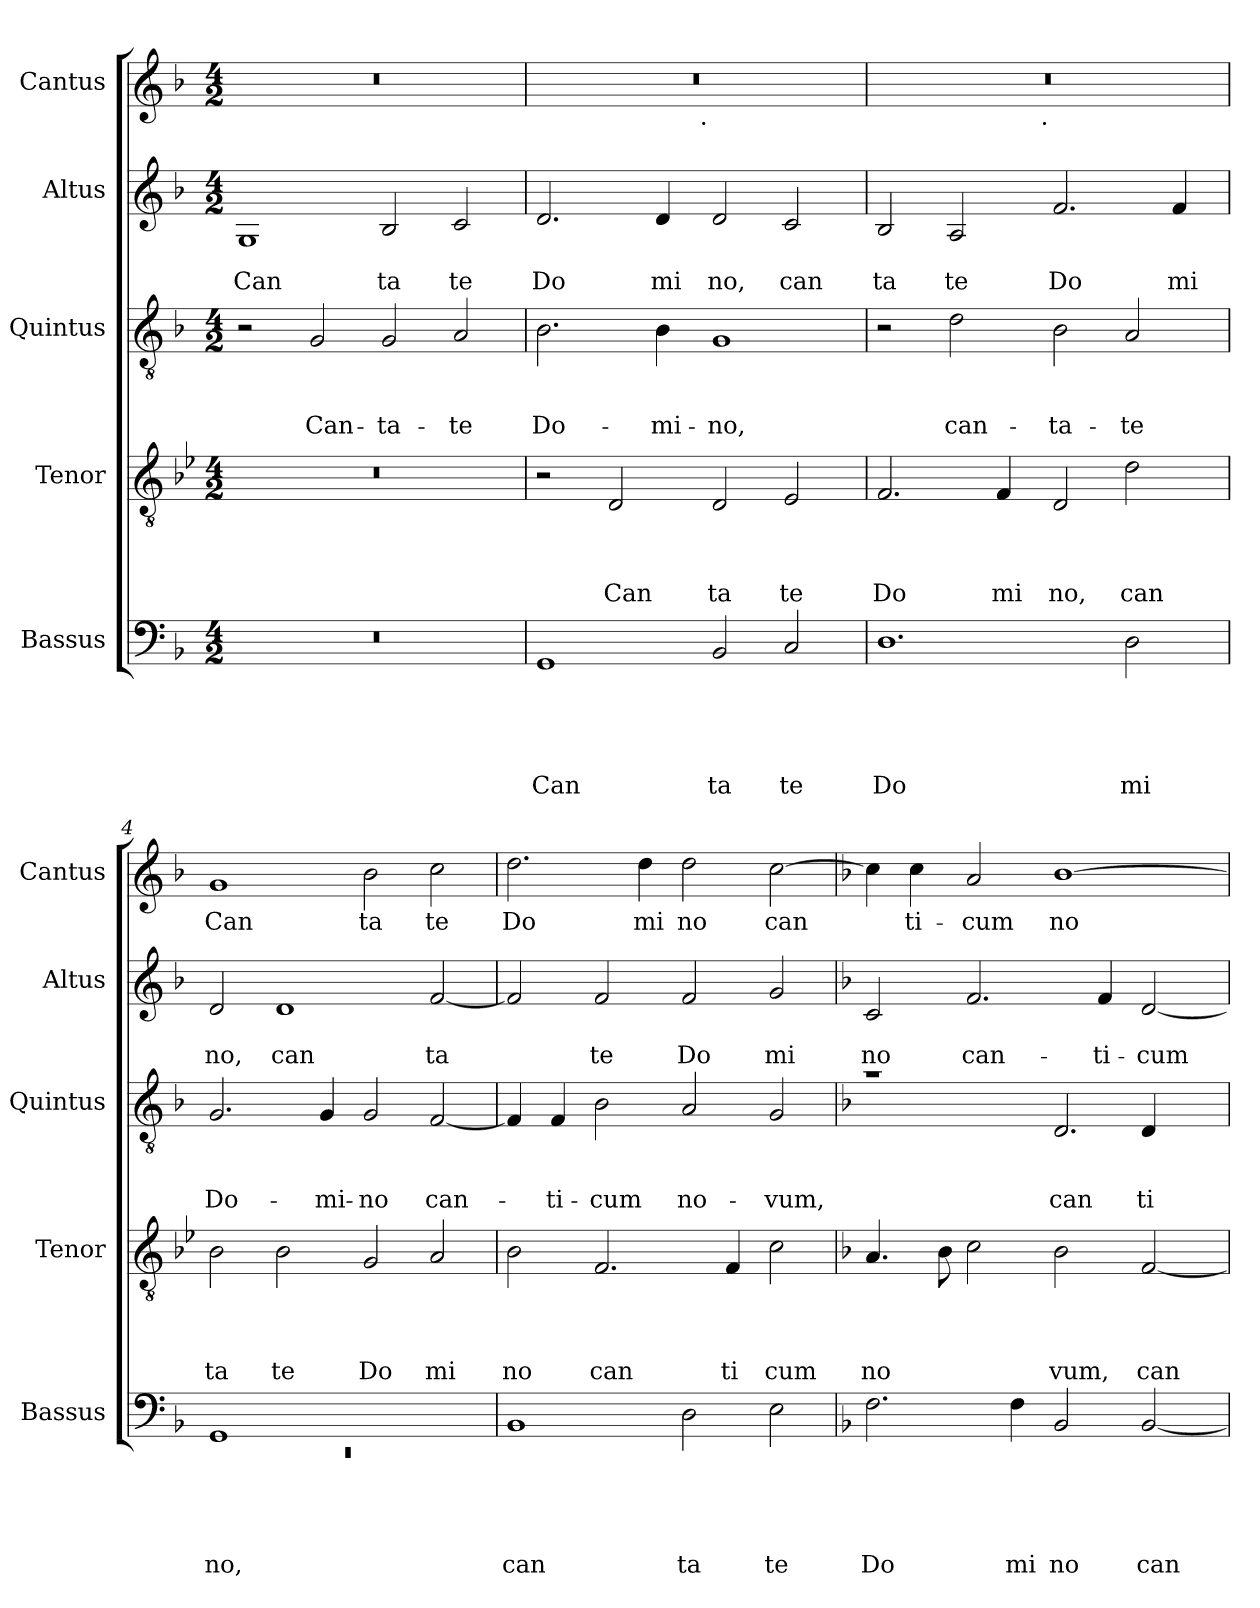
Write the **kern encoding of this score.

**kern	**text	**text	**text	**text	**text	**kern	**text	**text	**text	**text	**kern	**text	**text	**text	**kern	**text	**text	**kern	**text
*part5	*part5	*part5	*part5	*part5	*part5	*part4	*part4	*part4	*part4	*part4	*part3	*part3	*part3	*part3	*part2	*part2	*part2	*part1	*part1
*staff5	*staff5	*staff5	*staff5	*staff5	*staff5	*staff4	*staff4	*staff4	*staff4	*staff4	*staff3	*staff3	*staff3	*staff3	*staff2	*staff2	*staff2	*staff1	*staff1
*I"Bassus	*	*	*	*	*	*I"Tenor	*	*	*	*	*I"Quintus	*	*	*	*I"Altus	*	*	*I"Cantus	*
*I'Bassus	*	*	*	*	*	*I'Tenor	*	*	*	*	*I'Quintus	*	*	*	*I'Altus	*	*	*I'Cantus	*
*clefF4	*	*	*	*	*	*clefGv2	*	*	*	*	*clefGv2	*	*	*	*clefG2	*	*	*clefG2	*
*ITrd-3c-5	*	*	*	*	*	*	*	*	*	*	*ITrd-3c-5	*	*	*	*ITrd-3c-5	*	*	*ITrd-3c-5	*
*k[b-e-]	*	*	*	*	*	*k[b-e-]	*	*	*	*	*k[b-e-]	*	*	*	*k[b-e-]	*	*	*k[b-e-]	*
*B-:	*	*	*	*	*	*B-:	*	*	*	*	*B-:	*	*	*	*B-:	*	*	*B-:	*
*M4/2	*	*	*	*	*	*M4/2	*	*	*	*	*M4/2	*	*	*	*M4/2	*	*	*M4/2	*
=1	=1	=1	=1	=1	=1	=1	=1	=1	=1	=1	=1	=1	=1	=1	=1	=1	=1	=1	=1
!	!	!	!	!	!	!	!	!	!	!	!	!	!	!	!	!	!LO:LY:b	!	!
0r	.	.	.	.	.	0r	.	.	.	.	2r	.	.	.	1c	.	Can	0r	.
!	!	!	!	!	!	!	!	!	!	!	!	!	!	!LO:LY:b	!	!	!	!	!
.	.	.	.	.	.	.	.	.	.	.	2c/	.	.	Can-	.	.	.	.	.
!	!	!	!	!	!	!	!	!	!	!	!	!	!	!LO:LY:b	!	!	!LO:LY:b	!	!
.	.	.	.	.	.	.	.	.	.	.	2c/	.	.	-ta-	2e-/	.	ta	.	.
!	!	!	!	!	!	!	!	!	!	!	!	!	!	!LO:LY:b	!	!	!LO:LY:b	!	!
.	.	.	.	.	.	.	.	.	.	.	2d/	.	.	-te	2f/	.	te	.	.
=2	=2	=2	=2	=2	=2	=2	=2	=2	=2	=2	=2	=2	=2	=2	=2	=2	=2	=2	=2
!	!	!	!	!	!LO:LY:b	!	!	!	!	!	!	!	!	!LO:LY:b	!	!	!LO:LY:b	!	!
*	*	*	*	*	*	*	*	*	*	*	*	*	*	*	*	*	*	*^	*
1C	.	.	.	.	Can	2r	.	.	.	.	2.e-\	.	.	Do-	2.g/	.	Do	0r	2ryy	.
!	!	!	!	!	!	!	!	!	!	!LO:LY:b	!	!	!	!	!	!	!	!	!	!
.	.	.	.	.	.	2D/	.	.	.	Can	.	.	.	.	.	.	.	.	4...ryy	.
!	!	!	!	!	!	!	!	!	!	!	!	!	!	!LO:LY:b	!	!	!LO:LY:b	!	!	!
.	.	.	.	.	.	.	.	.	.	.	4e-\	.	.	-mi-	4g/	.	mi	.	.	.
!	!	!	!	!	!	!	!	!	!	!	!	!	!	!	!	!	!	!	!LO:TX:b:t=.	!
.	.	.	.	.	.	.	.	.	.	.	.	.	.	.	.	.	.	.	1ryy	.
!	!	!	!	!	!LO:LY:b	!	!	!	!	!LO:LY:b	!	!	!	!LO:LY:b	!	!	!LO:LY:b	!	!	!
2E-/	.	.	.	.	ta	2D/	.	.	.	ta	1c	.	.	-no,	2g/	.	no,	.	.	.
!	!	!	!	!	!LO:LY:b	!	!	!	!	!LO:LY:b	!	!	!	!	!	!	!LO:LY:b	!	!	!
2F/	.	.	.	.	te	2E-/	.	.	.	te	.	.	.	.	2f/	.	can	.	.	.
.	.	.	.	.	.	.	.	.	.	.	.	.	.	.	.	.	.	.	32ryy	.
=3	=3	=3	=3	=3	=3	=3	=3	=3	=3	=3	=3	=3	=3	=3	=3	=3	=3	=3	=3	=3
!	!	!	!	!	!LO:LY:b	!	!	!	!	!LO:LY:b	!	!	!	!	!	!	!LO:LY:b	!	!	!
1.G	.	.	.	.	Do	2.F/	.	.	.	Do	2r	.	.	.	2e-/	.	ta	0r	2ryy	.
!	!	!	!	!	!	!	!	!	!	!	!	!	!	!LO:LY:b	!	!	!LO:LY:b	!	!	!
.	.	.	.	.	.	.	.	.	.	.	2g\	.	.	can-	2d/	.	te	.	4...ryy	.
!	!	!	!	!	!	!	!	!	!	!LO:LY:b	!	!	!	!	!	!	!	!	!	!
.	.	.	.	.	.	4F/	.	.	.	mi	.	.	.	.	.	.	.	.	.	.
!	!	!	!	!	!	!	!	!	!	!	!	!	!	!	!	!	!	!	!LO:TX:b:t=.	!
.	.	.	.	.	.	.	.	.	.	.	.	.	.	.	.	.	.	.	1ryy	.
!	!	!	!	!	!	!	!	!	!	!LO:LY:b	!	!	!	!LO:LY:b	!	!	!LO:LY:b	!	!	!
.	.	.	.	.	.	2D/	.	.	.	no,	2e-\	.	.	-ta-	2.b-/	.	Do	.	.	.
!	!	!	!	!	!LO:LY:b	!	!	!	!	!LO:LY:b	!	!	!	!LO:LY:b	!	!	!	!	!	!
2G\	.	.	.	.	mi	2d\	.	.	.	can	2d/	.	.	-te	.	.	.	.	.	.
!	!	!	!	!	!	!	!	!	!	!	!	!	!	!	!	!	!LO:LY:b	!	!	!
.	.	.	.	.	.	.	.	.	.	.	.	.	.	.	4b-/	.	mi	.	.	.
.	.	.	.	.	.	.	.	.	.	.	.	.	.	.	.	.	.	.	32ryy	.
=4	=4	=4	=4	=4	=4	=4	=4	=4	=4	=4	=4	=4	=4	=4	=4	=4	=4	=4	=4	=4
*^	*	*	*	*	*	*	*	*	*	*	*	*	*	*	*	*	*	*	*	*
!	!LO:N:vis=1	!	!	!	!	!LO:LY:b	!	!	!	!	!LO:LY:b	!	!	!	!LO:LY:b	!	!	!LO:LY:b	!	!	!LO:LY:b
*	*	*	*	*	*	*	*	*	*	*	*	*	*	*	*	*	*	*	*v	*v	*
1C	0rEE	.	.	.	.	no,	2B-\	.	.	.	ta	2.c/	.	.	Do-	2g/	.	no,	1cc	Can
!	!	!	!	!	!	!	!	!	!	!	!LO:LY:b	!	!	!	!	!	!	!LO:LY:b	!	!
.	.	.	.	.	.	.	2B-\	.	.	.	te	.	.	.	.	1g	.	can	.	.
!	!	!	!	!	!	!	!	!	!	!	!	!	!	!	!LO:LY:b	!	!	!	!	!
.	.	.	.	.	.	.	.	.	.	.	.	4c/	.	.	-mi-	.	.	.	.	.
!	!	!	!	!	!	!	!	!	!	!	!LO:LY:b	!	!	!	!LO:LY:b	!	!	!	!	!LO:LY:b
1ryy	.	.	.	.	.	.	2G/	.	.	.	Do	2c/	.	.	-no	.	.	.	2ee-\	ta
!	!	!	!	!	!	!	!	!	!	!	!LO:LY:b	!	!	!	!LO:LY:b	!	!	!LO:LY:b	!	!LO:LY:b
.	.	.	.	.	.	.	2A/	.	.	.	mi	[<2B-/	.	.	can-	[<2b-/	.	ta	2ff\	te
*v	*v	*	*	*	*	*	*	*	*	*	*	*	*	*	*	*	*	*	*	*
=5	=5	=5	=5	=5	=5	=5	=5	=5	=5	=5	=5	=5	=5	=5	=5	=5	=5	=5	=5
!	!	!	!	!	!LO:LY:b	!	!	!	!	!LO:LY:b	!	!	!	!	!	!	!	!	!LO:LY:b
1E-	.	.	.	.	can	2B-\	.	.	.	no	4B-/]	.	.	.	2b-/]	.	.	2.gg>\	Do
!	!	!	!	!	!	!	!	!	!	!	!	!	!	!LO:LY:b	!	!	!	!	!
.	.	.	.	.	.	.	.	.	.	.	4B-/	.	.	-ti-	.	.	.	.	.
!	!	!	!	!	!	!	!	!	!	!LO:LY:b	!	!	!	!LO:LY:b	!	!	!LO:LY:b	!	!
.	.	.	.	.	.	2.F/	.	.	.	can	2e-\	.	.	-cum	2b-/	.	te	.	.
!	!	!	!	!	!	!	!	!	!	!	!	!	!	!	!	!	!	!	!LO:LY:b
.	.	.	.	.	.	.	.	.	.	.	.	.	.	.	.	.	.	4gg\	mi
!	!	!	!	!	!LO:LY:b	!	!	!	!	!	!	!	!	!LO:LY:b	!	!	!LO:LY:b	!	!LO:LY:b
2G\	.	.	.	.	ta	.	.	.	.	.	2d/	.	.	no-	2b-/	.	Do	2gg\	no
!	!	!	!	!	!	!	!	!	!	!LO:LY:b	!	!	!	!	!	!	!	!	!
.	.	.	.	.	.	4F/	.	.	.	ti	.	.	.	.	.	.	.	.	.
!	!	!	!	!	!LO:LY:b	!	!	!	!	!LO:LY:b	!	!	!	!LO:LY:b	!	!	!LO:LY:b	!	!LO:LY:b
2A\	.	.	.	.	te	2c\	.	.	.	cum	2c/	.	.	-vum,	2cc/	.	mi	[<2ff\	can
!!LO:LB:g=z
=6	=6	=6	=6	=6	=6	=6	=6	=6	=6	=6	=6	=6	=6	=6	=6	=6	=6	=6	=6
*	*	*	*	*	*	*k[b-]	*	*	*	*	*	*	*	*	*	*	*	*	*
*	*	*	*	*	*	*F:	*	*	*	*	*	*	*	*	*	*	*	*	*
!	!	!	!	!	!LO:LY:b	!	!	!	!	!LO:LY:b	!	!	!	!	!	!	!LO:LY:b	!	!
*	*	*	*	*	*	*	*	*	*	*	*^	*	*	*	*	*	*	*	*
2.B-\	.	.	.	.	Do	4.A/	.	.	.	no	1ra	1.ryy	.	.	.	2f/	.	no	4ff\]	.
!	!	!	!	!	!	!	!	!	!	!	!	!	!	!	!	!	!	!	!	!LO:LY:b
.	.	.	.	.	.	.	.	.	.	.	.	.	.	.	.	.	.	.	4ff\	ti-
.	.	.	.	.	.	8B-\	.	.	.	.	.	.	.	.	.	.	.	.	.	.
!	!	!	!	!	!	!	!	!	!	!	!	!	!	!	!	!	!	!LO:LY:b	!	!LO:LY:b
.	.	.	.	.	.	2c\	.	.	.	.	.	.	.	.	.	2.b-/	.	can-	2dd/	-cum
!	!	!	!	!	!LO:LY:b	!	!	!	!	!	!	!	!	!	!	!	!	!	!	!
4B-\	.	.	.	.	mi	.	.	.	.	.	.	.	.	.	.	.	.	.	.	.
!	!	!	!	!	!LO:LY:b	!	!	!	!	!LO:LY:b	!	!	!	!	!LO:LY:b	!	!	!	!	!LO:LY:b
2E-/	.	.	.	.	no	2B-\	.	.	.	vum,	2.G/	.	.	.	can-	.	.	.	[>1ee-	no-
!	!	!	!	!	!	!	!	!	!	!	!	!	!	!	!	!	!	!LO:LY:b	!	!
.	.	.	.	.	.	.	.	.	.	.	.	.	.	.	.	4b-/	.	-ti-	.	.
!	!	!	!	!	!LO:LY:b	!	!	!	!	!LO:LY:b	!	!	!	!	!LO:LY:b	!	!	!LO:LY:b	!	!
[<2E-/	.	.	.	.	can	[<2F/	.	.	.	can	.	4G/	.	.	-ti-	[<2g/	.	-cum	.	.
.	.	.	.	.	.	.	.	.	.	.	4ryy	4ryy	.	.	.	.	.	.	.	.
*	*	*	*	*	*	*	*	*	*	*	*v	*v	*	*	*	*	*	*	*	*
=	=	=	=	=	=	=	=	=	=	=	=	=	=	=	=	=	=	=	=
*-	*-	*-	*-	*-	*-	*-	*-	*-	*-	*-	*-	*-	*-	*-	*-	*-	*-	*-	*-
